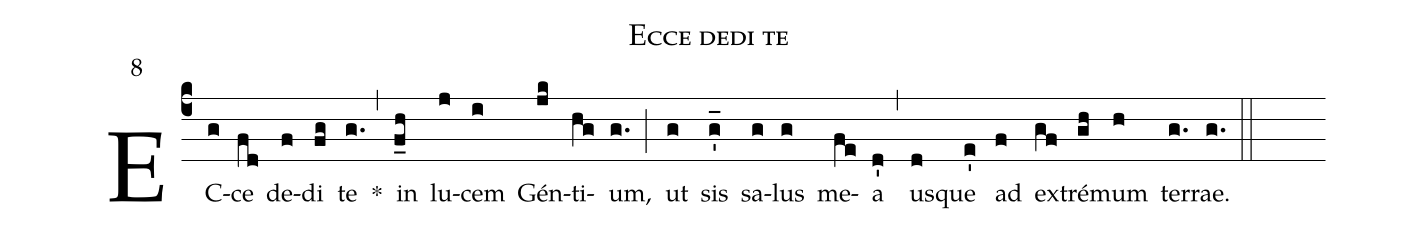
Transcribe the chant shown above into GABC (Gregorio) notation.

name:Ecce dedi te;
mode:8;
annotation:8;
office-part:Antiphonae;
%%
(c4) EC(g)ce(fd) de(f)di(fg) te(g.) *(,) in(f_h) lu(j)cem(i) Gén(jk)ti(hg)um,(g.) (;) ut(g) sis(g'_) sa(g)lus(g) me(fe)a(d') (,) u(d)sque(e') ad(f) ex(gf)tré(gh)mum(h) ter(g.)rae.(g.) (::)
